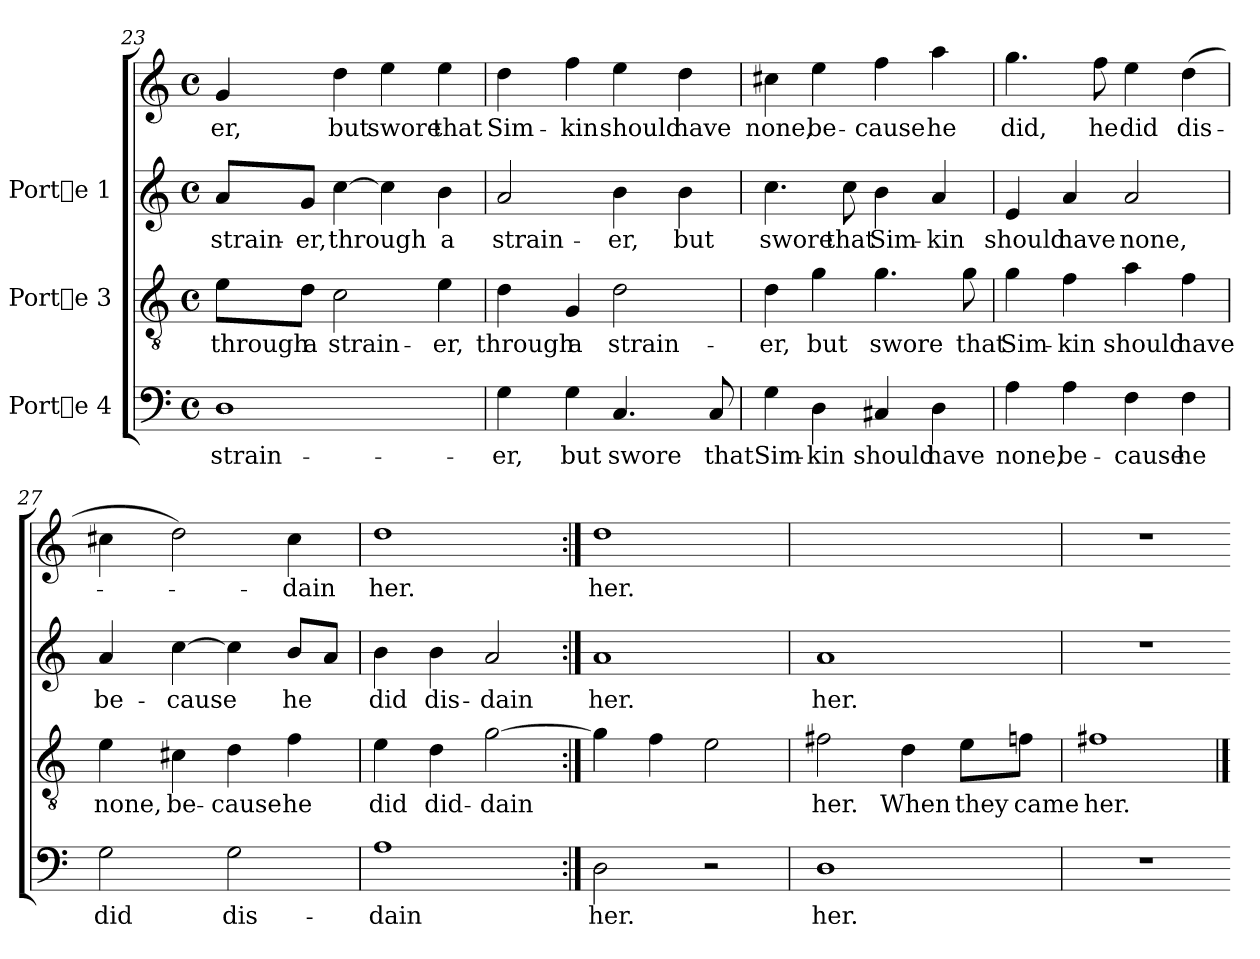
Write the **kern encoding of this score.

**kern	**text	**kern	**text	**kern	**text	**kern	**text
*part3	*part3	*part2	*part2	*part1	*part1	*part1	*part1
*staff4	*staff4	*staff3	*staff3	*staff2	*staff2	*staff1	*staff1
*I"Porte 4	*	*I"Porte 3	*	*I"Porte 1	*	*	*
!!LO:LB:g=z
*clefF4	*	*clefGv2	*	*clefG2	*	*clefG2	*
*M4/4	*	*M4/4	*	*M4/4	*	*M4/4	*
*met(c)	*	*met(c)	*	*met(c)	*	*met(c)	*
=23	=23	=23	=23	=23	=23	=23	=23
!	!LO:LY:b:cj	!	!LO:LY:b:cj	!	!LO:LY:b:cj	!	!LO:LY:b:cj
1D	strain-	8e\L	through	8a/L	strain-	4g/	er,
!	!	!	!LO:LY:b:cj	!	!LO:LY:b:cj	!	!
.	.	8d\J	a	8g/J	-er,	.	.
!	!	!	!LO:LY:b:cj	!	!LO:LY:b:cj	!	!LO:LY:b:cj
.	.	2c\	strain-	[>4cc\	through	4dd\	but
!	!	!	!	!	!LO:LY:b:cj	!	!LO:LY:b:cj
.	.	.	.	4cc\]	.	4ee\	swore
!	!	!	!LO:LY:b:cj	!	!LO:LY:b:cj	!	!LO:LY:b:cj
.	.	4e\	-er,	4b\	a	4ee\	that
=24	=24	=24	=24	=24	=24	=24	=24
!	!LO:LY:b:cj	!	!LO:LY:b:cj	!	!LO:LY:b:cj	!	!LO:LY:b:cj
4G\	-er,	4d\	through	2a/	strain-	4dd\	Sim-
!	!LO:LY:b:cj	!	!LO:LY:b:cj	!	!	!	!LO:LY:b:cj
4G\	but	4G/	a	.	.	4ff\	-kin
!	!LO:LY:b:cj	!	!LO:LY:b:cj	!	!LO:LY:b:cj	!	!LO:LY:b:cj
4.C/	swore	2d\	strain-	4b\	-er,	4ee\	should
!	!	!	!	!	!LO:LY:b:cj	!	!LO:LY:b:cj
.	.	.	.	4b\	but	4dd\	have
!	!LO:LY:b:cj	!	!	!	!	!	!
8C/	that	.	.	.	.	.	.
=25	=25	=25	=25	=25	=25	=25	=25
!	!LO:LY:b:cj	!	!LO:LY:b:cj	!	!LO:LY:b:cj	!	!LO:LY:b:cj
4G\	Sim-	4d\	-er,	4.cc\	swore	4cc#X\	none,
!	!LO:LY:b:cj	!	!LO:LY:b:cj	!	!	!	!LO:LY:b:cj
4D\	-kin	4g\	but	.	.	4ee\	be-
!	!	!	!	!	!LO:LY:b:cj	!	!
.	.	.	.	8cc\	that	.	.
!	!LO:LY:b:cj	!	!LO:LY:b:cj	!	!LO:LY:b:cj	!	!LO:LY:b:cj
4C#X/	should	4.g\	swore	4b\	Sim-	4ff\	-cause
!	!LO:LY:b:cj	!	!	!	!LO:LY:b:cj	!	!LO:LY:b:cj
4D\	have	.	.	4a/	-kin	4aa\	he
!	!	!	!LO:LY:b:cj	!	!	!	!
.	.	8g\	that	.	.	.	.
=26	=26	=26	=26	=26	=26	=26	=26
!	!LO:LY:b:cj	!	!LO:LY:b:cj	!	!LO:LY:b:cj	!	!LO:LY:b:cj
4A\	none,	4g\	Sim-	4e/	-should	4.gg\	did,
!	!LO:LY:b:cj	!	!LO:LY:b:cj	!	!LO:LY:b:cj	!	!
4A\	be-	4f\	-kin	4a/	have	.	.
!	!	!	!	!	!	!	!LO:LY:b:cj
.	.	.	.	.	.	8ff\	he
!	!LO:LY:b:cj	!	!LO:LY:b:cj	!	!LO:LY:b:cj	!	!LO:LY:b:cj
4F\	-cause	4a\	should	2a/	none,	4ee\	did
!	!LO:LY:b:cj	!	!LO:LY:b:cj	!	!	!	!LO:LY:b:cj
4F\	he	4f\	have	.	.	(>4dd\	dis-
!!LO:LB:g=z
=27	=27	=27	=27	=27	=27	=27	=27
!	!LO:LY:b:cj	!	!LO:LY:b:cj	!	!LO:LY:b:cj	!	!LO:LY:b:cj
2G\	did	4e\	none,	4a/	be-	4cc#X\	.
!	!	!	!LO:LY:b:cj	!	!LO:LY:b:cj	!	!LO:LY:b:cj
.	.	4c#X\	be-	[>4cc\	-cause	2dd\)	.
!	!LO:LY:b:cj	!	!LO:LY:b:cj	!	!LO:LY:b:cj	!	!
2G\	dis-	4d\	-cause	4cc\]	.	.	.
!	!	!	!LO:LY:b:cj	!	!LO:LY:b:cj	!	!LO:LY:b:cj
.	.	4f\	he	8b/L	he	4cc#\	dain
!	!	!	!	!	!LO:LY:b:cj	!	!
.	.	.	.	8a/J	.	.	.
=28	=28	=28	=28	=28	=28	=28	=28
!	!LO:LY:b:cj	!	!LO:LY:b:cj	!	!LO:LY:b:cj	!	!LO:LY:b:cj
1A	-dain	4e\	did	4b\	did	1dd	her.
!	!	!	!LO:LY:b:cj	!	!LO:LY:b:cj	!	!
.	.	4d\	did-	4b\	dis-	.	.
!	!	!	!LO:LY:b:cj	!	!LO:LY:b:cj	!	!
.	.	[>2g\	-dain	2a/	-dain	.	.
=29:|!	=29:|!	=29:|!	=29:|!	=29:|!	=29:|!	=29:|!	=29:|!
!	!LO:LY:b:cj	!	!	!	!LO:LY:b:cj	!	!LO:LY:b:cj
2D\	her.	4g\]	.	1a	her.	1dd	her.
.	.	4f\	.	.	.	.	.
2r	.	2e\	.	.	.	.	.
=30	=30	=30	=30	=30	=30	=30	=30
!	!LO:LY:b:cj	!	!LO:LY:b:cj	!	!LO:LY:b:cj	!	!
1D	her.	2f#X\	her.	1a	her.	1ryy	.
!	!	!	!LO:LY:b:cj	!	!	!	!
.	.	4d\	When	.	.	.	.
!	!	!	!LO:LY:b:cj	!	!	!	!
.	.	8e\L	they	.	.	.	.
!	!	!	!LO:LY:b:cj	!	!	!	!
.	.	8fn\J	came	.	.	.	.
=31	=31	=31	=31	=31	=31	=31	=31
!	!	!	!LO:LY:b:cj	!	!	!	!
1r	.	1f#X	her.	1r	.	1r	.
=	==	==	==	==	==	==	==
*-	*-	*-	*-	*-	*-	*-	*-
